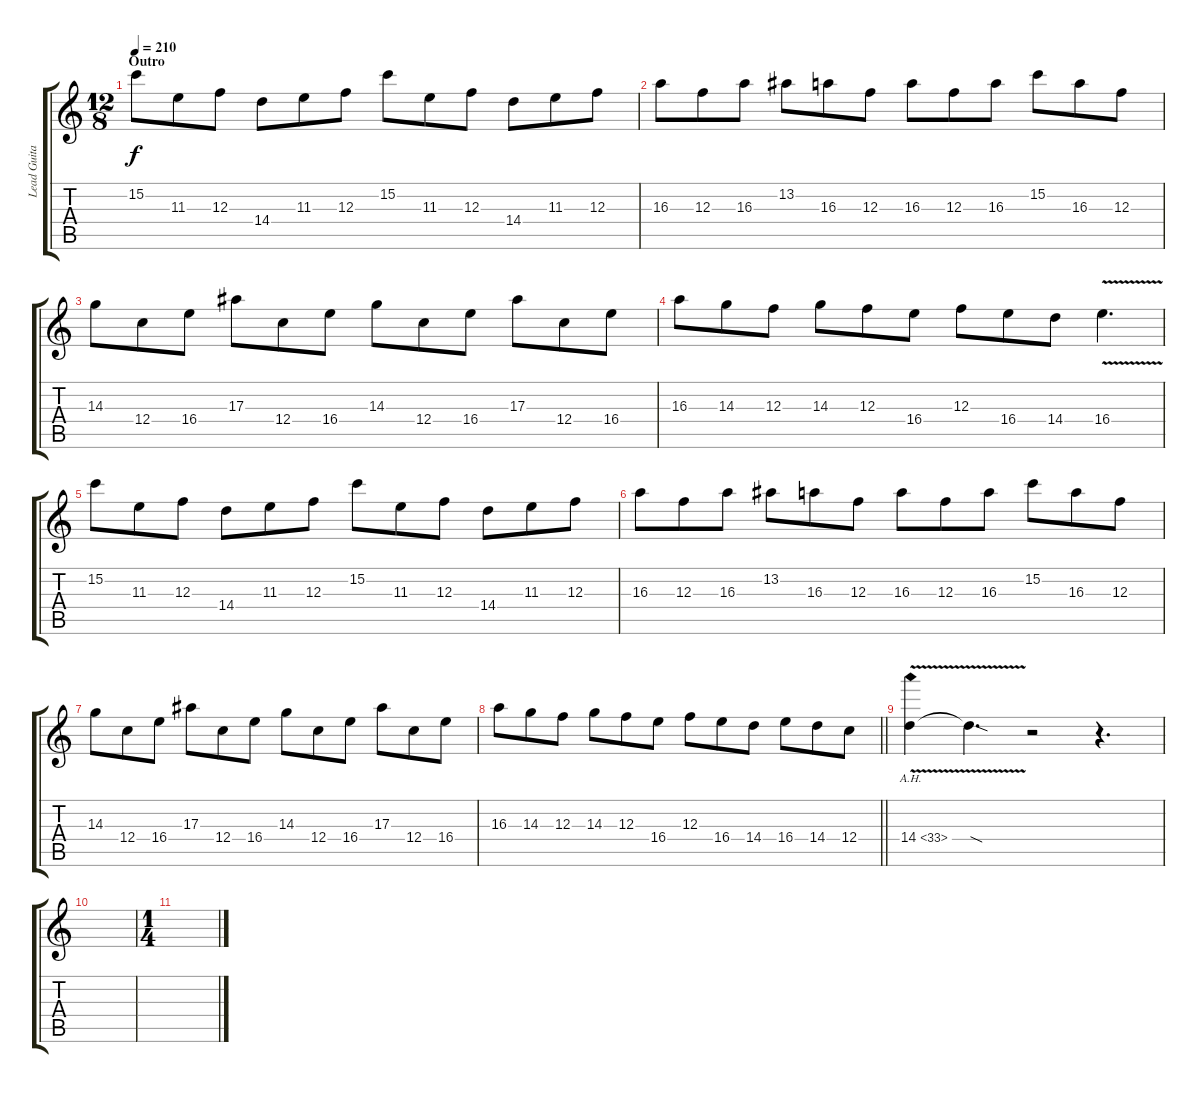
\track ("Lead Guitar" "Lead Guita") {instrument distortionguitar}
\staff {score tabs}
\tuning (D4 A3 F3 C3 G2 C2) {hide}
\ts (12 8)
\section ("" "Outro")
\tempo 210
\clef g2
\ks c
15.2.8{dy f} 11.3.8 12.3.8 14.4.8 11.3.8 12.3.8 15.2.8 11.3.8 12.3.8 14.4.8 11.3.8 12.3.8 |
16.3.8 12.3.8 16.3.8 13.2.8 16.3.8 12.3.8 16.3.8 12.3.8 16.3.8 15.2.8 16.3.8 12.3.8 |
14.3.8 12.4.8 16.4.8 17.3.8 12.4.8 16.4.8 14.3.8 12.4.8 16.4.8 17.3.8 12.4.8 16.4.8 |
16.3.8 14.3.8 12.3.8 14.3.8 12.3.8 16.4.8 12.3.8 16.4.8 14.4.8 16.4{v}.4{d} |
15.2.8 11.3.8 12.3.8 14.4.8 11.3.8 12.3.8 15.2.8 11.3.8 12.3.8 14.4.8 11.3.8 12.3.8 |
16.3.8 12.3.8 16.3.8 13.2.8 16.3.8 12.3.8 16.3.8 12.3.8 16.3.8 15.2.8 16.3.8 12.3.8 |
14.3.8 12.4.8 16.4.8 17.3.8 12.4.8 16.4.8 14.3.8 12.4.8 16.4.8 17.3.8 12.4.8 16.4.8 |
\barLineRight lightlight
16.3.8 14.3.8 12.3.8 14.3.8 12.3.8 16.4.8 12.3.8 16.4.8 14.4.8 16.4.8 14.4.8 12.4.8 |
14.4{ah 19 v}.4 14.4{sod t}.4{d} r.2 r.4{d} |
|
\ts (1 4)
